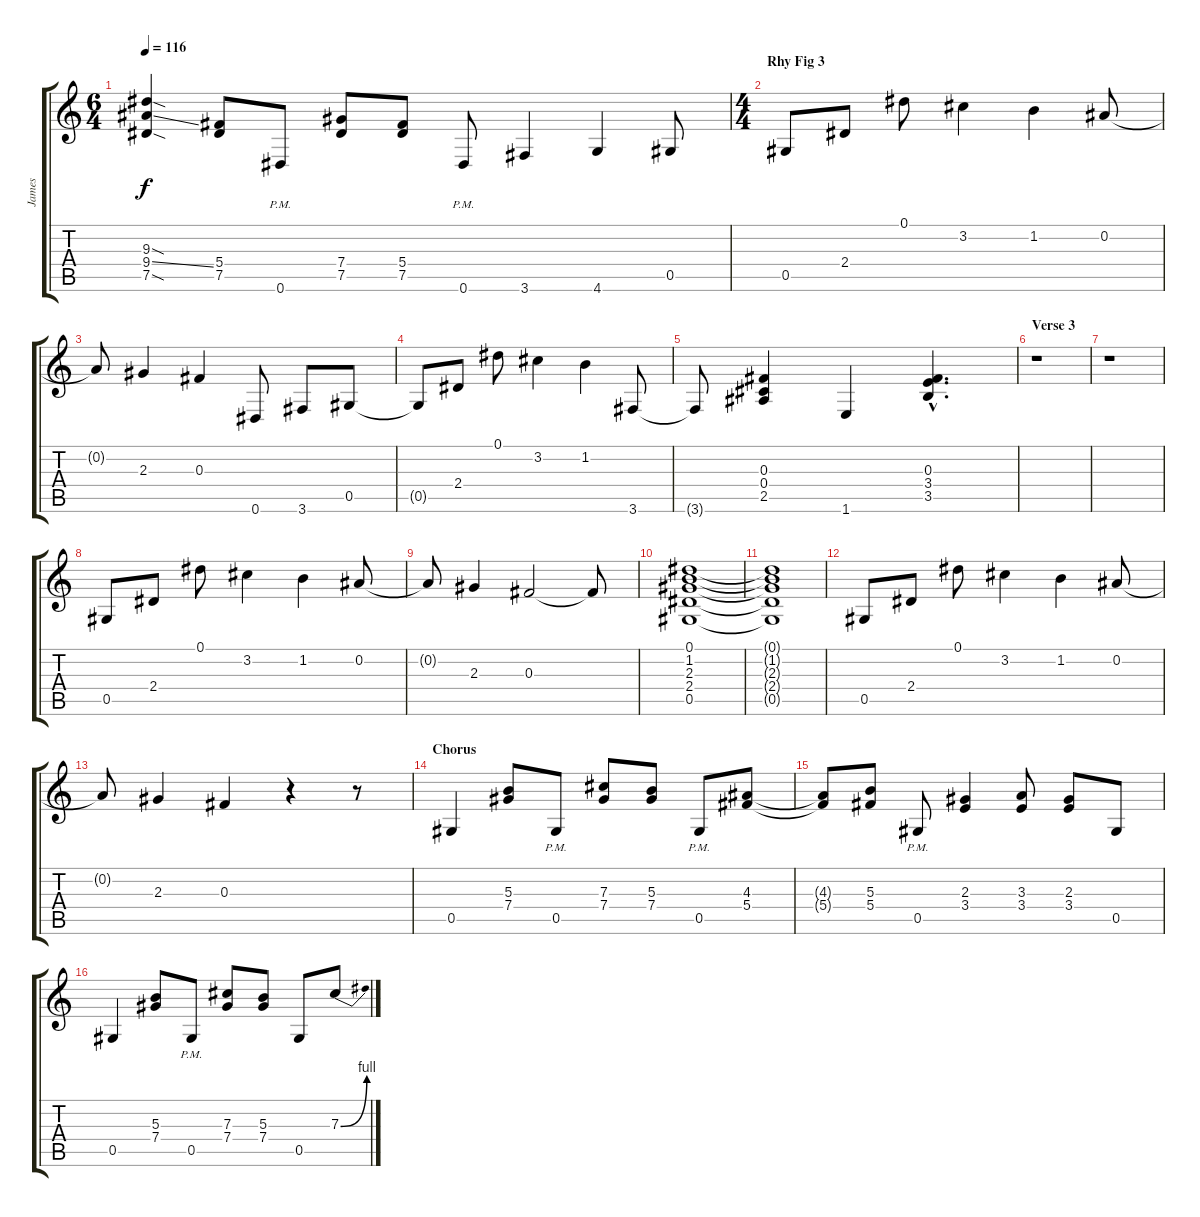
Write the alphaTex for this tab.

\track ("James" "James") {instrument electricguitarclean}
\staff {score tabs}
\tuning (Eb4 Bb3 Gb3 Db3 Ab2 Eb2) {hide}
\ts (6 4)
\tempo 116
\clef g2
\ks c
(9.3{sod} 9.4{ss} 7.5{sod}).4{dy f} (5.4 7.5).8 0.6{pm}.8 (7.4 7.5).8 (5.4 7.5).8 0.6{pm}.8 3.6.4 4.6.4 0.5.8 |
\ts (4 4)
\section ("" "Rhy Fig 3")
0.5.8{instrument electricguitarclean} 2.4.8 0.1.8 3.2.4 1.2.4 0.2.8 |
0.2{t}.8 2.3.4 0.3.4 0.6.8 3.6.8 0.5.8 |
0.5{t}.8 2.4.8 0.1.8 3.2.4 1.2.4 3.6.8 |
3.6{t}.8 (0.3 0.4 2.5).4 1.6.4 (0.3{hac} 3.4{hac} 3.5{hac}).4{d} |
\section ("" "Verse 3")
r.1 |
r.1 |
0.5.8 2.4.8 0.1.8 3.2.4 1.2.4 0.2.8 |
0.2{t}.8 2.3.4 0.3.2 0.3{t}.8 |
(0.1 1.2 2.3 2.4 0.5).1 |
(0.1{t} 1.2{t} 2.3{t} 2.4{t} 0.5{t}).1 |
0.5.8 2.4.8 0.1.8 3.2.4 1.2.4 0.2.8 |
0.2{t}.8 2.3.4 0.3.4 r.4 r.8{instrument distortionguitar} |
\section ("" "Chorus")
0.5.4 (5.3 7.4).8 0.5{pm}.8 (7.3 7.4).8 (5.3 7.4).8 0.5{pm}.8 (4.3 5.4).8 |
(4.3{t} 5.4{t}).8 (5.3 5.4).8 0.5{pm}.8 (2.3 3.4).4 (3.3 3.4).8 (2.3 3.4).8 0.5.8 |
0.5.4 (5.3 7.4).8 0.5{pm}.8 (7.3 7.4).8 (5.3 7.4).8 0.5.8 7.3{be (bend 0 0 60 4)}.8
